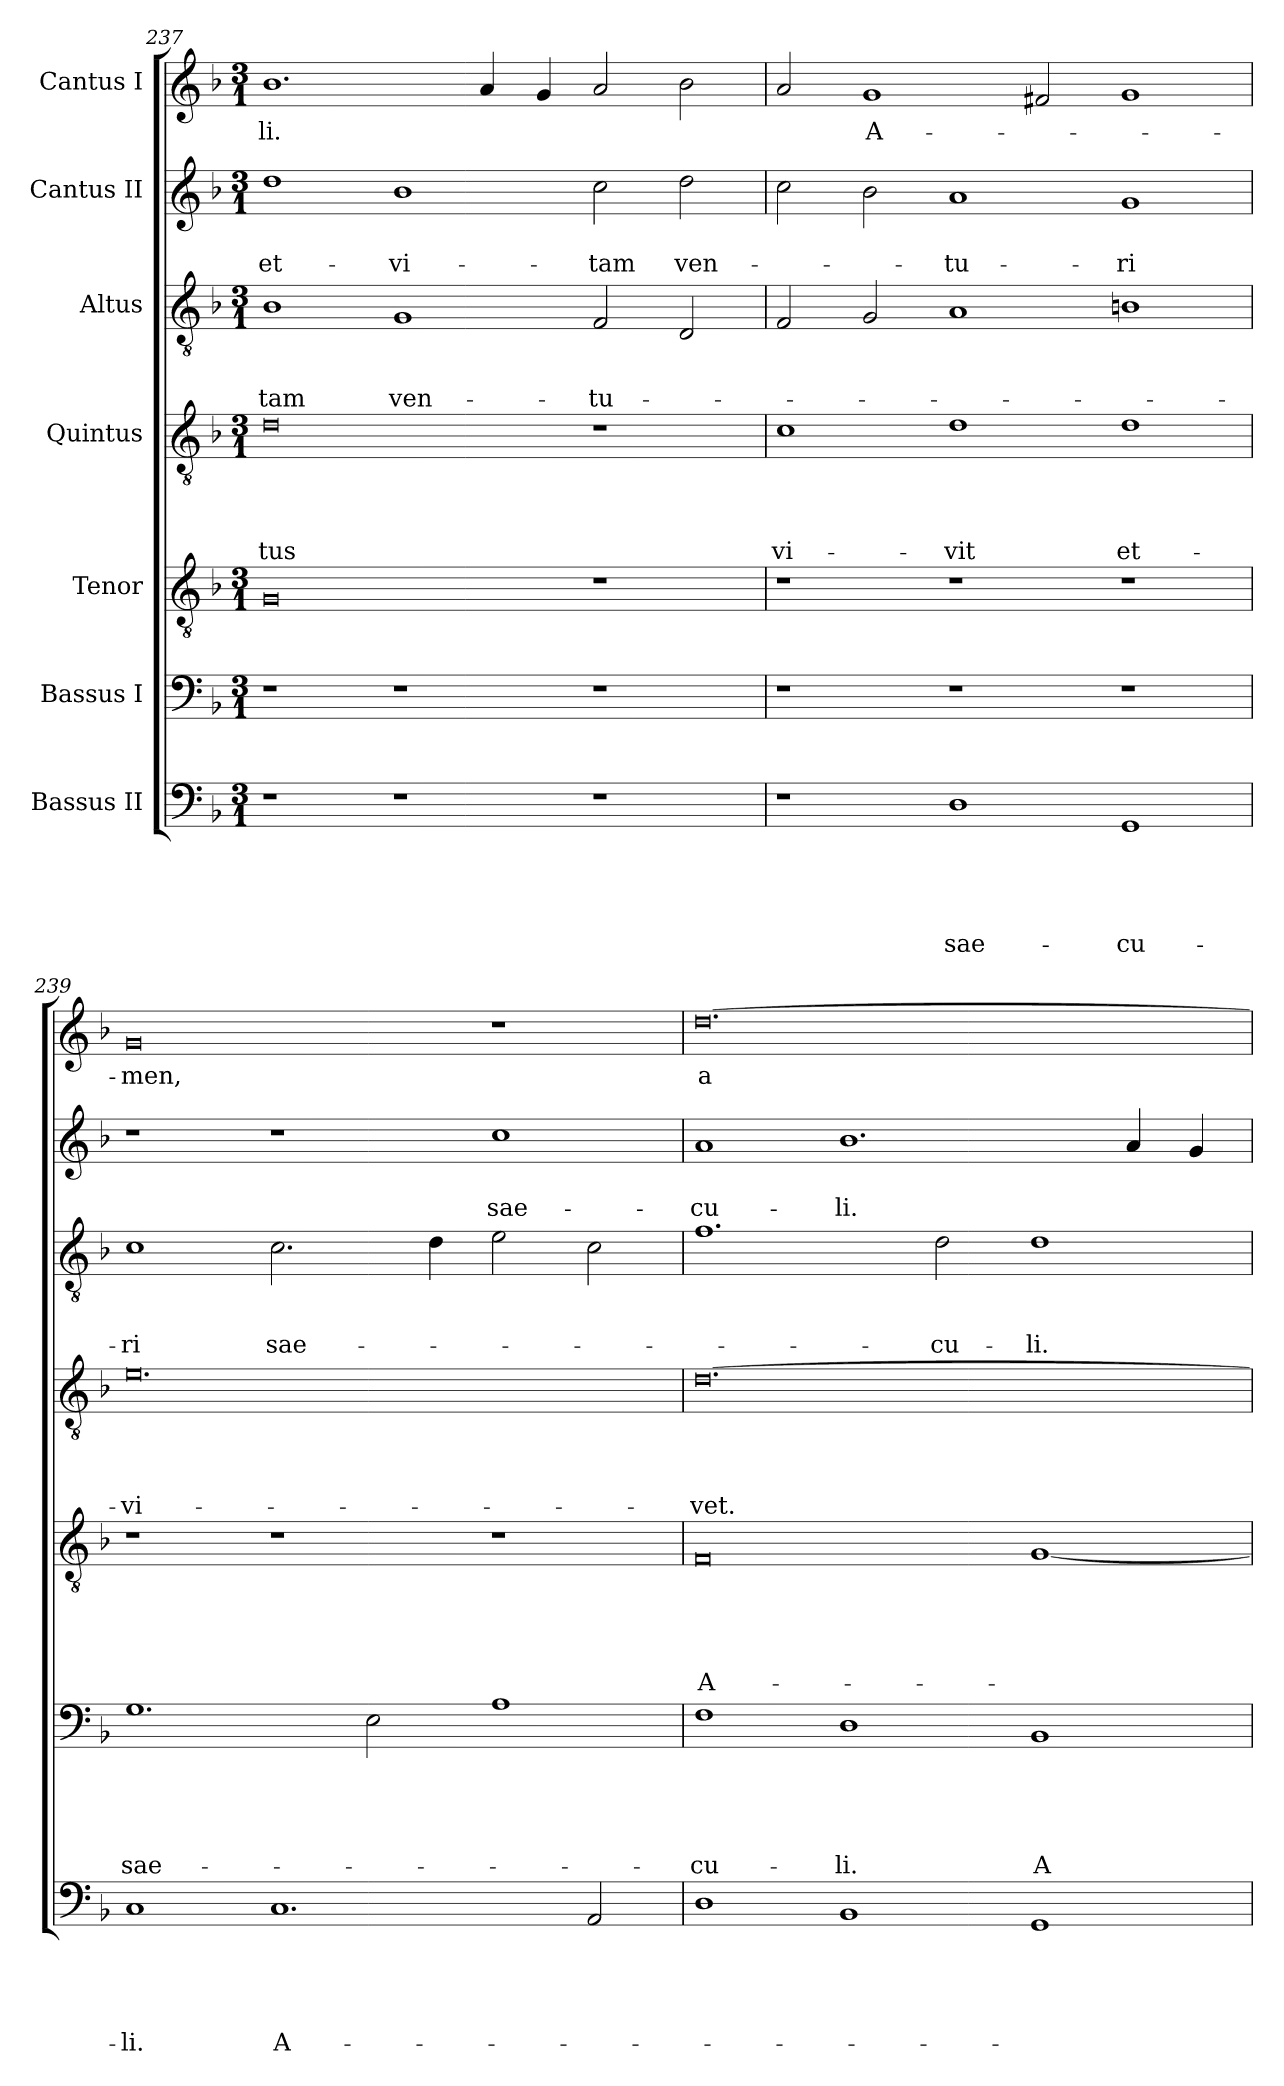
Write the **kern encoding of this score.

**kern	**text	**text	**text	**text	**text	**kern	**text	**text	**text	**text	**text	**kern	**text	**text	**text	**text	**text	**kern	**text	**text	**text	**text	**kern	**text	**text	**text	**kern	**text	**text	**kern	**text
*part7	*part7	*part7	*part7	*part7	*part7	*part6	*part6	*part6	*part6	*part6	*part6	*part5	*part5	*part5	*part5	*part5	*part5	*part4	*part4	*part4	*part4	*part4	*part3	*part3	*part3	*part3	*part2	*part2	*part2	*part1	*part1
*staff7	*staff7	*staff7	*staff7	*staff7	*staff7	*staff6	*staff6	*staff6	*staff6	*staff6	*staff6	*staff5	*staff5	*staff5	*staff5	*staff5	*staff5	*staff4	*staff4	*staff4	*staff4	*staff4	*staff3	*staff3	*staff3	*staff3	*staff2	*staff2	*staff2	*staff1	*staff1
*I"Bassus II	*	*	*	*	*	*I"Bassus I	*	*	*	*	*	*I"Tenor	*	*	*	*	*	*I"Quintus	*	*	*	*	*I"Altus	*	*	*	*I"Cantus II	*	*	*I"Cantus I	*
*clefF4	*	*	*	*	*	*clefF4	*	*	*	*	*	*clefGv2	*	*	*	*	*	*clefGv2	*	*	*	*	*clefGv2	*	*	*	*clefG2	*	*	*clefG2	*
*k[b-]	*	*	*	*	*	*k[b-]	*	*	*	*	*	*k[b-]	*	*	*	*	*	*k[b-]	*	*	*	*	*k[b-]	*	*	*	*k[b-]	*	*	*k[b-]	*
*M3/1	*	*	*	*	*	*M3/1	*	*	*	*	*	*M3/1	*	*	*	*	*	*M3/1	*	*	*	*	*M3/1	*	*	*	*M3/1	*	*	*M3/1	*
=237	=237	=237	=237	=237	=237	=237	=237	=237	=237	=237	=237	=237	=237	=237	=237	=237	=237	=237	=237	=237	=237	=237	=237	=237	=237	=237	=237	=237	=237	=237	=237
1r	.	.	.	.	.	1r	.	.	.	.	.	0G/	.	.	.	.	.	0d\	.	.	.	-tus	1B-\	.	.	-tam	1dd\	.	et-	1.b-\	-li.
1r	.	.	.	.	.	1r	.	.	.	.	.	.	.	.	.	.	.	.	.	.	.	.	1G/	.	.	ven-	1b-\	.	vi-	.	.
.	.	.	.	.	.	.	.	.	.	.	.	.	.	.	.	.	.	.	.	.	.	.	.	.	.	.	.	.	.	4a/	.
.	.	.	.	.	.	.	.	.	.	.	.	.	.	.	.	.	.	.	.	.	.	.	.	.	.	.	.	.	.	4g/	.
1r	.	.	.	.	.	1r	.	.	.	.	.	1r	.	.	.	.	.	1r	.	.	.	.	2F/	.	.	-tu-	2cc\	.	-tam	2a/	.
.	.	.	.	.	.	.	.	.	.	.	.	.	.	.	.	.	.	.	.	.	.	.	2D/	.	.	.	2dd\	.	ven-	2b-\	.
=238	=238	=238	=238	=238	=238	=238	=238	=238	=238	=238	=238	=238	=238	=238	=238	=238	=238	=238	=238	=238	=238	=238	=238	=238	=238	=238	=238	=238	=238	=238	=238
1r	.	.	.	.	.	1r	.	.	.	.	.	1r	.	.	.	.	.	1c\	.	.	.	vi-	2F/	.	.	.	2cc\	.	.	2a/	.
.	.	.	.	.	.	.	.	.	.	.	.	.	.	.	.	.	.	.	.	.	.	.	2G/	.	.	.	2b-\	.	.	1g/	A-
1D\	.	.	.	.	sae-	1r	.	.	.	.	.	1r	.	.	.	.	.	1d\	.	.	.	-vit	1A/	.	.	.	1a/	.	-tu-	.	.
.	.	.	.	.	.	.	.	.	.	.	.	.	.	.	.	.	.	.	.	.	.	.	.	.	.	.	.	.	.	2f#X/	.
1GG/	.	.	.	.	-cu-	1r	.	.	.	.	.	1r	.	.	.	.	.	1d\	.	.	.	et-	1Bn\	.	.	.	1g/	.	-ri	1g/	.
=239	=239	=239	=239	=239	=239	=239	=239	=239	=239	=239	=239	=239	=239	=239	=239	=239	=239	=239	=239	=239	=239	=239	=239	=239	=239	=239	=239	=239	=239	=239	=239
1C/	.	.	.	.	-li.	1.G\	.	.	.	.	sae-	1r	.	.	.	.	.	0.e\	.	.	.	vi-	1c\	.	.	-ri	1r	.	.	0g/	-men,
1.C/	.	.	.	.	A-	.	.	.	.	.	.	1r	.	.	.	.	.	.	.	.	.	.	2.c\	.	.	sae-	1r	.	.	.	.
.	.	.	.	.	.	2E\	.	.	.	.	.	.	.	.	.	.	.	.	.	.	.	.	.	.	.	.	.	.	.	.	.
.	.	.	.	.	.	.	.	.	.	.	.	.	.	.	.	.	.	.	.	.	.	.	4d\	.	.	.	.	.	.	.	.
.	.	.	.	.	.	1A\	.	.	.	.	.	1r	.	.	.	.	.	.	.	.	.	.	2e\	.	.	.	1cc\	.	sae-	1r	.
2AA/	.	.	.	.	.	.	.	.	.	.	.	.	.	.	.	.	.	.	.	.	.	.	2c\	.	.	.	.	.	.	.	.
=240	=240	=240	=240	=240	=240	=240	=240	=240	=240	=240	=240	=240	=240	=240	=240	=240	=240	=240	=240	=240	=240	=240	=240	=240	=240	=240	=240	=240	=240	=240	=240
1D\	.	.	.	.	.	1F\	.	.	.	.	-cu-	0F/	.	.	.	.	A-	[0.d\	.	.	.	-vet.	1.f\	.	.	.	1a/	.	-cu-	[0.dd\	a-
1BB-/	.	.	.	.	.	1D\	.	.	.	.	-li.	.	.	.	.	.	.	.	.	.	.	.	.	.	.	.	1.b-\	.	-li.	.	.
.	.	.	.	.	.	.	.	.	.	.	.	.	.	.	.	.	.	.	.	.	.	.	2d\	.	.	-cu-	.	.	.	.	.
1GG/	.	.	.	.	.	1BB-/	.	.	.	.	A-	[1G/	.	.	.	.	.	.	.	.	.	.	1d\	.	.	-li.	.	.	.	.	.
.	.	.	.	.	.	.	.	.	.	.	.	.	.	.	.	.	.	.	.	.	.	.	.	.	.	.	4a/	.	.	.	.
.	.	.	.	.	.	.	.	.	.	.	.	.	.	.	.	.	.	.	.	.	.	.	.	.	.	.	4g/	.	.	.	.
=	=	=	=	=	=	=	=	=	=	=	=	=	=	=	=	=	=	=	=	=	=	=	=	=	=	=	=	=	=	=	=
*-	*-	*-	*-	*-	*-	*-	*-	*-	*-	*-	*-	*-	*-	*-	*-	*-	*-	*-	*-	*-	*-	*-	*-	*-	*-	*-	*-	*-	*-	*-	*-
